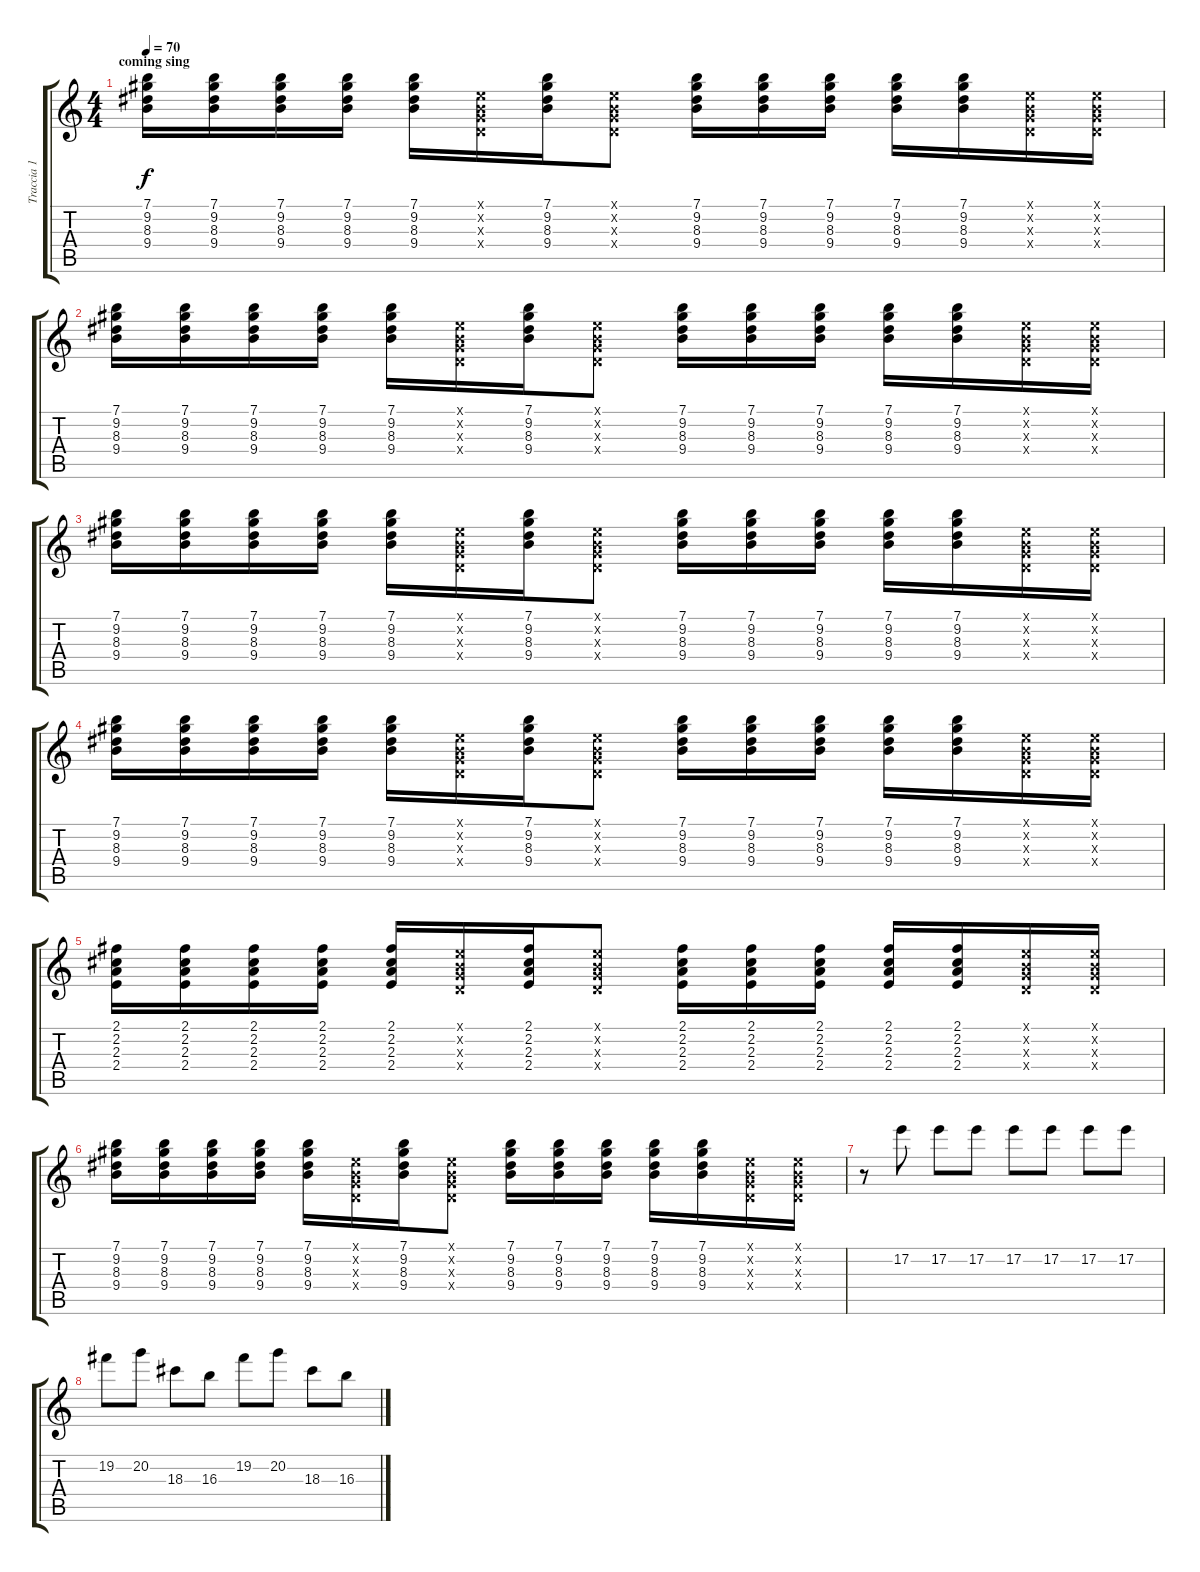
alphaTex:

\track ("Traccia 1" "Traccia 1") {instrument distortionguitar}
\staff {score tabs}
\tuning (E4 B3 G3 D3 A2 E2) {hide}
\ts (4 4)
\section ("" "coming sing")
\tempo 70
\clef g2
\ks c
(7.1 9.2 8.3 9.4).16{dy f} (7.1 9.2 8.3 9.4).16 (7.1 9.2 8.3 9.4).16 (7.1 9.2 8.3 9.4).16 (7.1 9.2 8.3 9.4).16 (0.1{x} 0.2{x} 0.3{x} 0.4{x}).16 (7.1 9.2 8.3 9.4).16 (0.1{x} 0.2{x} 0.3{x} 0.4{x}).8 (7.1 9.2 8.3 9.4).16 (7.1 9.2 8.3 9.4).16 (7.1 9.2 8.3 9.4).16 (7.1 9.2 8.3 9.4).16 (7.1 9.2 8.3 9.4).16 (0.1{x} 0.2{x} 0.3{x} 0.4{x}).16 (0.1{x} 0.2{x} 0.3{x} 0.4{x}).16 |
(7.1 9.2 8.3 9.4).16 (7.1 9.2 8.3 9.4).16 (7.1 9.2 8.3 9.4).16 (7.1 9.2 8.3 9.4).16 (7.1 9.2 8.3 9.4).16 (0.1{x} 0.2{x} 0.3{x} 0.4{x}).16 (7.1 9.2 8.3 9.4).16 (0.1{x} 0.2{x} 0.3{x} 0.4{x}).8 (7.1 9.2 8.3 9.4).16 (7.1 9.2 8.3 9.4).16 (7.1 9.2 8.3 9.4).16 (7.1 9.2 8.3 9.4).16 (7.1 9.2 8.3 9.4).16 (0.1{x} 0.2{x} 0.3{x} 0.4{x}).16 (0.1{x} 0.2{x} 0.3{x} 0.4{x}).16 |
(7.1 9.2 8.3 9.4).16 (7.1 9.2 8.3 9.4).16 (7.1 9.2 8.3 9.4).16 (7.1 9.2 8.3 9.4).16 (7.1 9.2 8.3 9.4).16 (0.1{x} 0.2{x} 0.3{x} 0.4{x}).16 (7.1 9.2 8.3 9.4).16 (0.1{x} 0.2{x} 0.3{x} 0.4{x}).8 (7.1 9.2 8.3 9.4).16 (7.1 9.2 8.3 9.4).16 (7.1 9.2 8.3 9.4).16 (7.1 9.2 8.3 9.4).16 (7.1 9.2 8.3 9.4).16 (0.1{x} 0.2{x} 0.3{x} 0.4{x}).16 (0.1{x} 0.2{x} 0.3{x} 0.4{x}).16 |
(7.1 9.2 8.3 9.4).16 (7.1 9.2 8.3 9.4).16 (7.1 9.2 8.3 9.4).16 (7.1 9.2 8.3 9.4).16 (7.1 9.2 8.3 9.4).16 (0.1{x} 0.2{x} 0.3{x} 0.4{x}).16 (7.1 9.2 8.3 9.4).16 (0.1{x} 0.2{x} 0.3{x} 0.4{x}).8 (7.1 9.2 8.3 9.4).16 (7.1 9.2 8.3 9.4).16 (7.1 9.2 8.3 9.4).16 (7.1 9.2 8.3 9.4).16 (7.1 9.2 8.3 9.4).16 (0.1{x} 0.2{x} 0.3{x} 0.4{x}).16 (0.1{x} 0.2{x} 0.3{x} 0.4{x}).16 |
(2.1 2.2 2.3 2.4).16 (2.1 2.2 2.3 2.4).16 (2.1 2.2 2.3 2.4).16 (2.1 2.2 2.3 2.4).16 (2.1 2.2 2.3 2.4).16 (0.1{x} 0.2{x} 0.3{x} 0.4{x}).16 (2.1 2.2 2.3 2.4).16 (0.1{x} 0.2{x} 0.3{x} 0.4{x}).8 (2.1 2.2 2.3 2.4).16 (2.1 2.2 2.3 2.4).16 (2.1 2.2 2.3 2.4).16 (2.1 2.2 2.3 2.4).16 (2.1 2.2 2.3 2.4).16 (0.1{x} 0.2{x} 0.3{x} 0.4{x}).16 (0.1{x} 0.2{x} 0.3{x} 0.4{x}).16 |
(7.1 9.2 8.3 9.4).16 (7.1 9.2 8.3 9.4).16 (7.1 9.2 8.3 9.4).16 (7.1 9.2 8.3 9.4).16 (7.1 9.2 8.3 9.4).16 (0.1{x} 0.2{x} 0.3{x} 0.4{x}).16 (7.1 9.2 8.3 9.4).16 (0.1{x} 0.2{x} 0.3{x} 0.4{x}).8 (7.1 9.2 8.3 9.4).16 (7.1 9.2 8.3 9.4).16 (7.1 9.2 8.3 9.4).16 (7.1 9.2 8.3 9.4).16 (7.1 9.2 8.3 9.4).16 (0.1{x} 0.2{x} 0.3{x} 0.4{x}).16 (0.1{x} 0.2{x} 0.3{x} 0.4{x}).16 |
r.8 17.2.8 17.2.8 17.2.8 17.2.8 17.2.8 17.2.8 17.2.8 |
19.2.8 20.2.8 18.3.8 16.3.8 19.2.8 20.2.8 18.3.8 16.3.8
